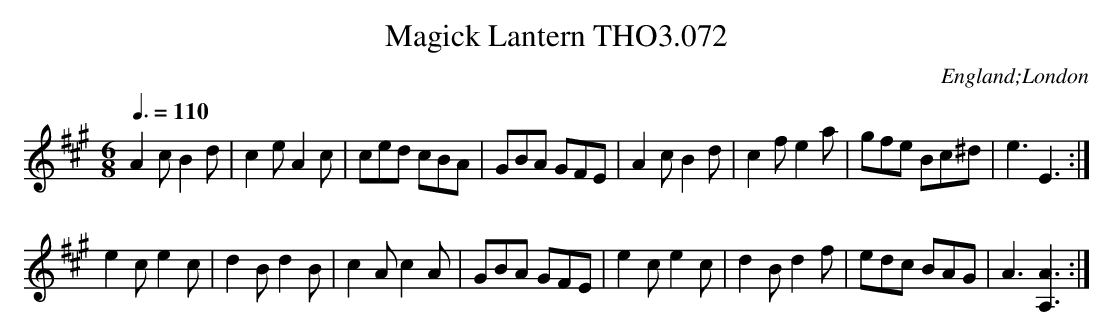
X:1
T:Magick Lantern THO3.072
O:England;London
M:6/8
L:1/8
Q:3/8=110
K:A
A2 c B2 d|c2 e A2 c|ced cBA|GBA GFE|\
A2 c B2 d|c2 f e2 a|gfe Bc^d|e3E3:|
e2 c e2 c|d2 B d2 B|c2 A c2 A|GBA GFE|\
e2 c e2 c|d2 B d2 f|edc BAG|A3[A3A,3]:|
